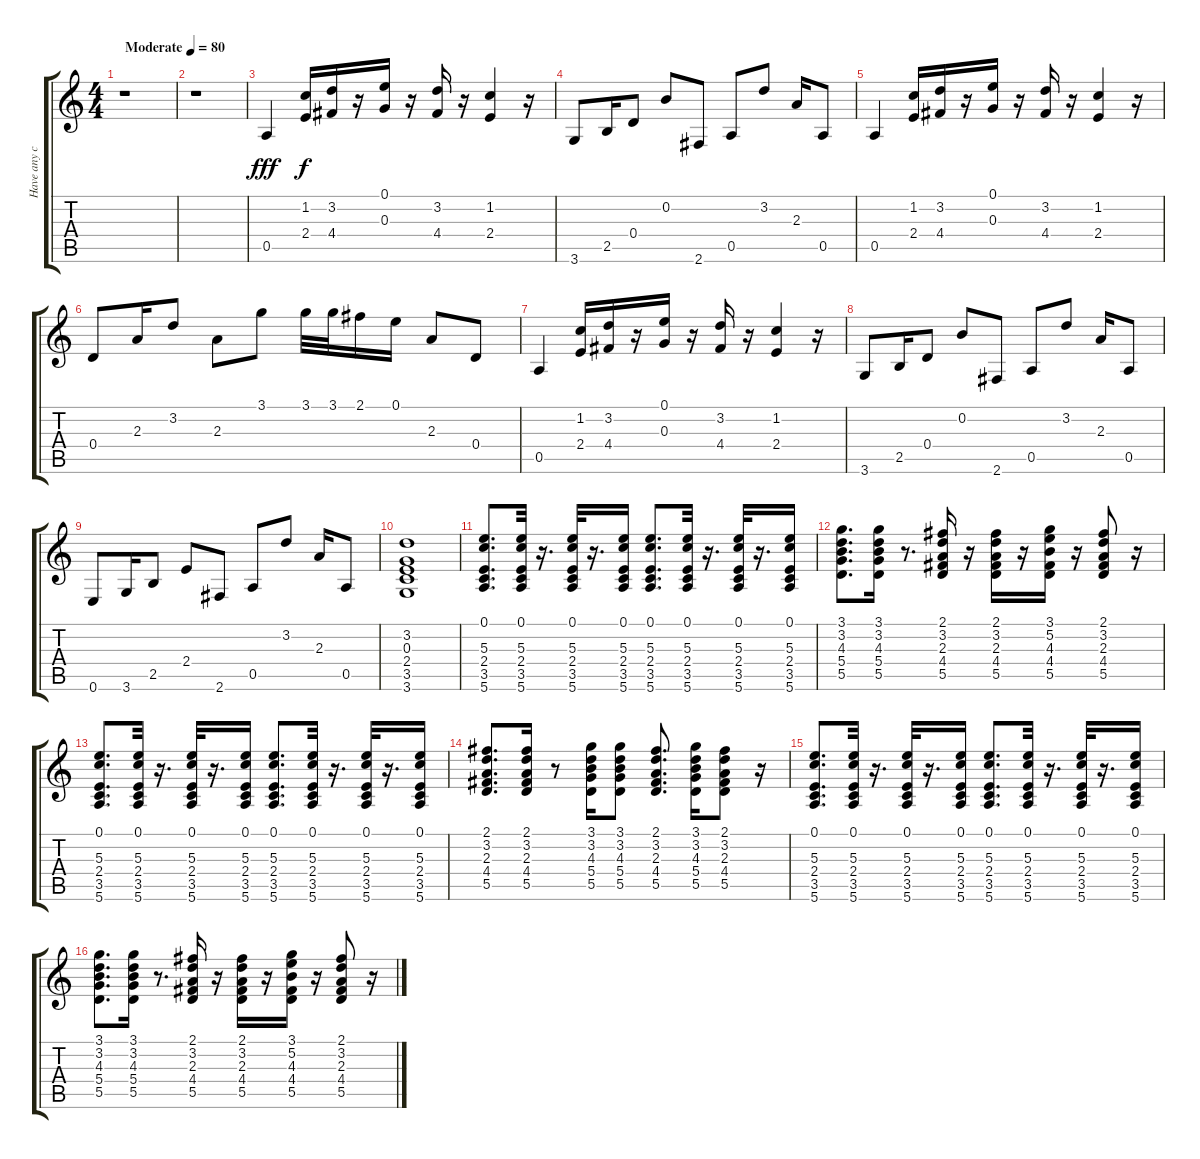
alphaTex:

\track ("Have any comments" "Have any c") {instrument acousticguitarsteel}
\staff {score tabs}
\tuning (E4 B3 G3 D3 A2 E2) {hide}
\ts (4 4)
\tempo (80 "Moderate")
\clef g2
\ks c
r.1{dy fff instrument acousticguitarsteel} |
r.1 |
0.5.4 (1.2 2.4).16{dy f} (3.2 4.4).16 r.16 (0.1 0.3).16 r.16 (3.2 4.4).16 r.16 (1.2 2.4).4 r.16 |
3.6.8{txt ""} 2.5.16 0.4.8 0.2.8 2.6.8 0.5.8 3.2.8 2.3.16 0.5.8 |
0.5.4 (1.2 2.4).16 (3.2 4.4).16 r.16 (0.1 0.3).16 r.16 (3.2 4.4).16 r.16 (1.2 2.4).4 r.16 |
0.4.8 2.3.16 3.2.8 2.3.8 3.1.8 3.1.32 3.1.32 2.1.16 0.1.16 2.3.8 0.4.8 |
0.5.4 (1.2 2.4).16 (3.2 4.4).16 r.16 (0.1 0.3).16 r.16 (3.2 4.4).16 r.16 (1.2 2.4).4 r.16 |
3.6.8 2.5.16 0.4.8 0.2.8 2.6.8 0.5.8 3.2.8 2.3.16 0.5.8 |
0.6.8 3.6.16 2.5.8 2.4.8 2.6.8 0.5.8 3.2.8 2.3.16 0.5.8 |
(3.2 0.3 2.4 3.5 3.6).1 |
(0.1 5.3 2.4 3.5 5.6).8{d} (0.1 5.3 2.4 3.5 5.6).32 r.16{d} (0.1 5.3 2.4 3.5 5.6).32 r.16{d} (0.1 5.3 2.4 3.5 5.6).16 (0.1 5.3 2.4 3.5 5.6).8{d} (0.1 5.3 2.4 3.5 5.6).32 r.16{d} (0.1 5.3 2.4 3.5 5.6).32 r.16{d} (0.1 5.3 2.4 3.5 5.6).16 |
(3.1 3.2 4.3 5.4 5.5).8{d} (3.1 3.2 4.3 5.4 5.5).16 r.8{d} (2.1 3.2 2.3 4.4 5.5).16 r.16 (2.1 3.2 2.3 4.4 5.5).16 r.16 (3.1 5.2 4.3 4.4 5.5).16 r.16 (2.1 3.2 2.3 4.4 5.5).8 r.16 |
(0.1 5.3 2.4 3.5 5.6).8{d} (0.1 5.3 2.4 3.5 5.6).32 r.16{d} (0.1 5.3 2.4 3.5 5.6).32 r.16{d} (0.1 5.3 2.4 3.5 5.6).16 (0.1 5.3 2.4 3.5 5.6).8{d} (0.1 5.3 2.4 3.5 5.6).32 r.16{d} (0.1 5.3 2.4 3.5 5.6).32 r.16{d} (0.1 5.3 2.4 3.5 5.6).16 |
(2.1 3.2 2.3 4.4 5.5).8{d} (2.1 3.2 2.3 4.4 5.5).16 r.8 (3.1 3.2 4.3 5.4 5.5).16 (3.1 3.2 4.3 5.4 5.5).8 (2.1 3.2 2.3 4.4 5.5).8{d} (3.1 3.2 4.3 5.4 5.5).16 (2.1 3.2 2.3 4.4 5.5).8 r.16 |
(0.1 5.3 2.4 3.5 5.6).8{d} (0.1 5.3 2.4 3.5 5.6).32 r.16{d} (0.1 5.3 2.4 3.5 5.6).32 r.16{d} (0.1 5.3 2.4 3.5 5.6).16 (0.1 5.3 2.4 3.5 5.6).8{d} (0.1 5.3 2.4 3.5 5.6).32 r.16{d} (0.1 5.3 2.4 3.5 5.6).32 r.16{d} (0.1 5.3 2.4 3.5 5.6).16 |
(3.1 3.2 4.3 5.4 5.5).8{d} (3.1 3.2 4.3 5.4 5.5).16 r.8{d} (2.1 3.2 2.3 4.4 5.5).16 r.16 (2.1 3.2 2.3 4.4 5.5).16 r.16 (3.1 5.2 4.3 4.4 5.5).16 r.16 (2.1 3.2 2.3 4.4 5.5).8 r.16
